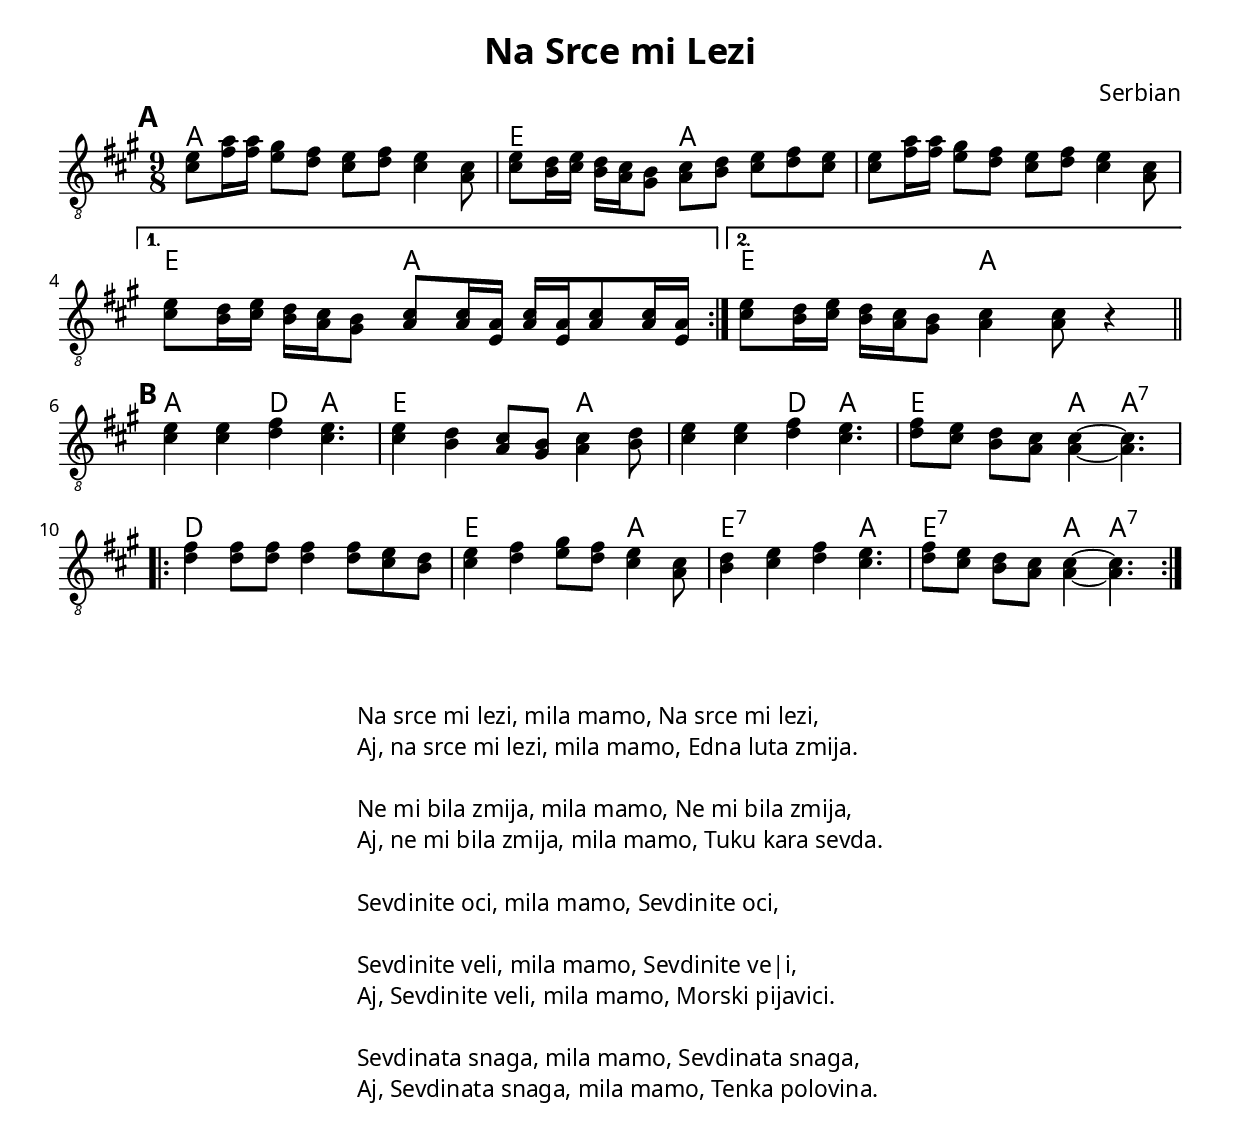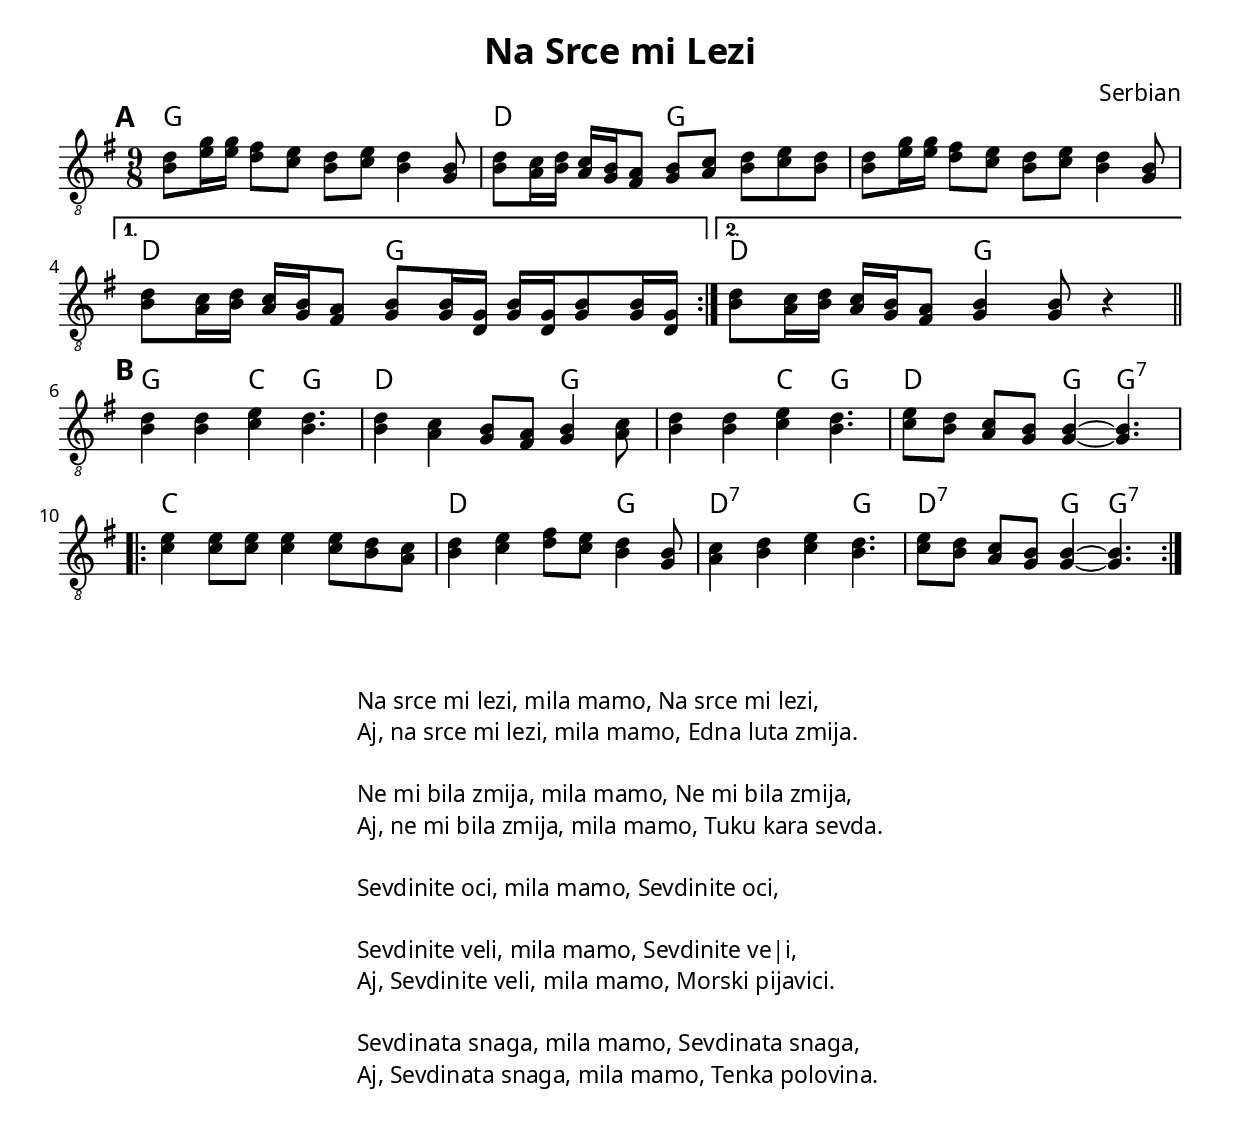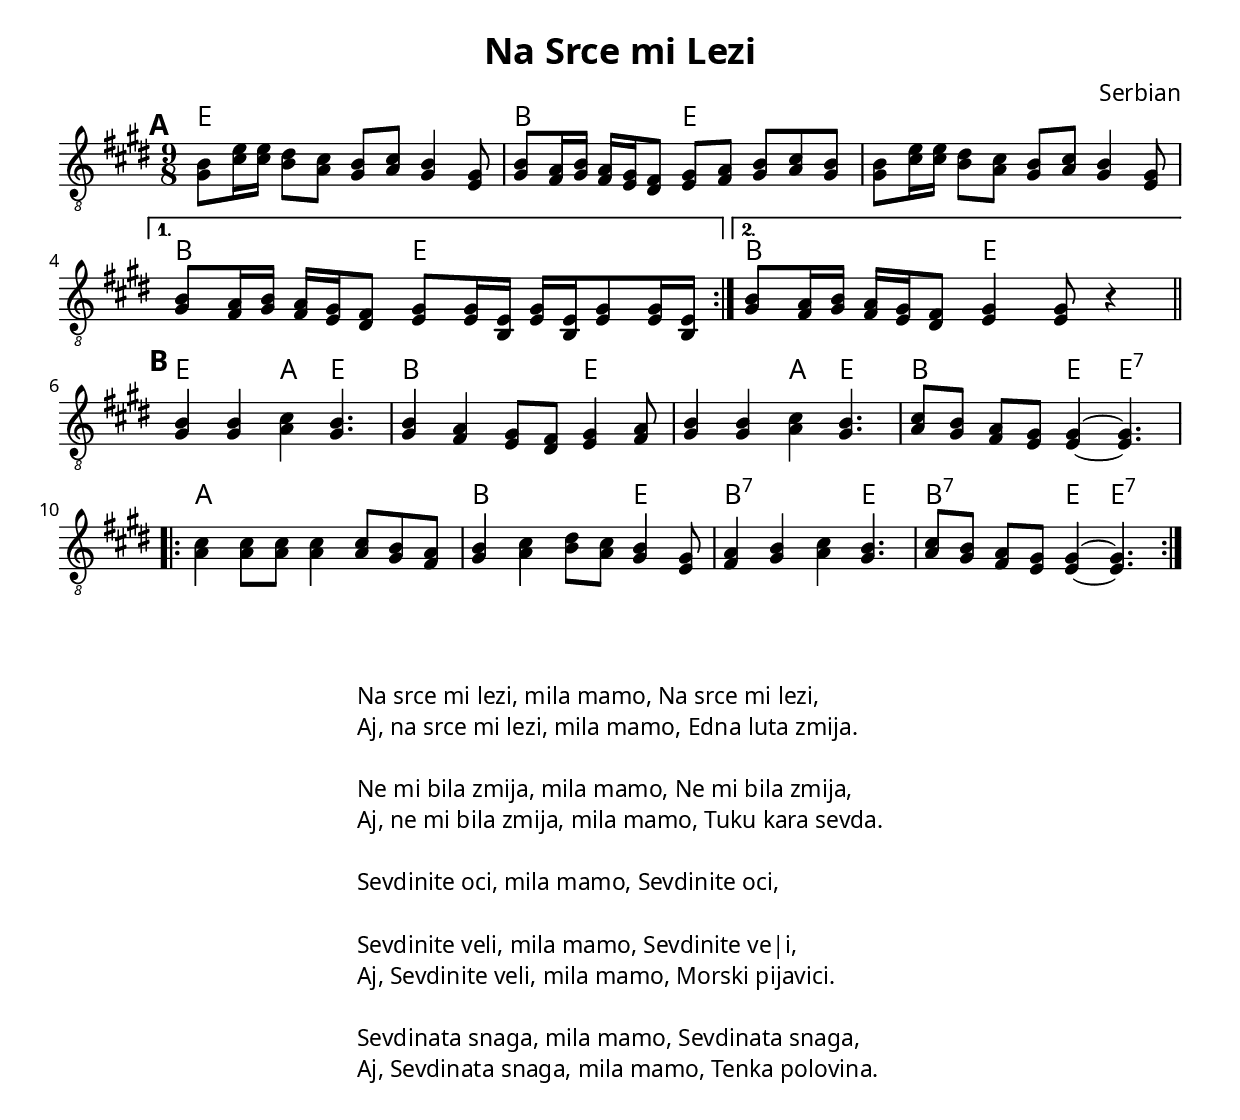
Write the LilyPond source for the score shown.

% {{{ PARAMETRI
  myTitle = "Na Srce mi Lezi"
  mySubTitle = "Serbian"
  myKey = \key g \major
  myTime = \time #'(2 2 2 3) 9/8
  myTempo =  #(ly:make-moment 190 4)
% }}}

% INTESTAZIONE {{{
\version "2.18.2"

\header {
  title = \myTitle
  composer = \mySubTitle
}

\paper{
  print-first-page-number = ##t
  oddHeaderMarkup = \markup \null
  evenHeaderMarkup = \markup \null
  #(set-global-staff-size 10)
  myStaffSize = #20
  fonts = #(make-pango-font-tree
  "FontAwesome"
  "FontAwesome"
  "FontAwesome"
  (/ myStaffSize 20))
}

global = {
  \myKey
  \numericTimeSignature
  \myTime
  \set Score.markFormatter = #format-mark-box-alphabet
}
\layout { indent = #0 }
%}}}

% {{{ MAIN
tema = {
  \mark \default
  \repeat volta 2 {
    \new Voice <<
      {d8 g16 g fis8 e d e d4 b8 | d c16 d c b a8 b c d e d| d g16 g fis8 e d e d4 b8 |}
      {b8 e16 e d8 c b c b4 g8 | b a16 b a g fis8 g a b c b | b e16 e d8 c b c b4 g8|}
    >>
  }
  \alternative{
    {
      \new Voice <<
        {d'8 c16 d c b a8 b b16 g b g b8 b16 g|}
        {b8 a16 b a g fis8 g g16 d g d g8 g16 d|}
      >>
    } 
    {
      \new Voice <<
        {d'8 c16 d c b a8 b4 b8 r4 | }
        {b8 a16 b a g fis8 g4 g8 r4 |}
      >>
    }
  }\bar"||" \break

  \mark \default

  \new Voice <<
    {d'4 d e d4. | d4 c b8 a b4 c8 | d4 d e d4. | e8 d c b b4~ b4. | }
    {b4 b c b4. | b4 a g8 fis g4 a8 | b4 b c b4. | c8 b a g g4~ g4. | }
  >>\break

  \repeat volta 2{
    \new Voice <<
      {e'4 e8 e e4 e8 d c | d4 e fis8 e d4 b8 | c4 d e d4. | e8 d c b b4~ b4. |}
      {c4 c8 c c4 c8 b a | b4 c4 d8 c b4 g8 | a4 b c b4. | c8 b a g g4~ g4. |}
    >>
  }
}

accordi = \chordmode{
  \set chordChanges = ##t
  \repeat volta 2{
    g1*9/8 | d2 g4 g4. | g1*9/8 |
  }
  \alternative{
    {d2 g4 g4.|}
    {d2 g4 g4.|}
  }

  g2 c4 g4.| d2 d4 g4. | g2 c4 g4. | d2 g4 g4.:7 |

  \repeat volta 2{
    c1*9/8 | d2 d4 g4. | d2:7 d4:7 g4. | d2:7 g4 g4.:7 |
  }
}
% }}}

% LYRICS {{{
testoCompleto=\markup {
  \vspace #2
  \fill-line {
    \column {
      \hspace #1
      \line{ Na srce mi lezi, mila mamo, Na srce mi lezi, }
      \line{ Aj, na srce mi lezi, mila mamo, Edna luta zmija. }
      \vspace #1
      \line{ Ne mi bila zmija, mila mamo, Ne mi bila zmija, }
      \line{ Aj, ne mi bila zmija, mila mamo, Tuku kara sevda. }
      \vspace #1
      \line{ Sevdinite oci, mila mamo, Sevdinite oci, }
      \vspace #1
      \line{ Sevdinite veli, mila mamo, Sevdinite ve|i, }
      \line{ Aj, Sevdinite veli, mila mamo, Morski pijavici. }
      \vspace #1
      \line{ Sevdinata snaga, mila mamo, Sevdinata snaga, }
      \line{ Aj, Sevdinata snaga, mila mamo, Tenka polovina. }
    }
  }
}
% }}}

% SCORE {{{
tema = \relative c' {
  \tema
}

chordsPart ={
  \new ChordNames {
    \accordi
  }
}

temaPart = \new Staff \with {
  instrumentName = ""
  midiInstrument = "piano"
} { \clef "treble_8" \global \tema }

scoreContent = << 
  \chordsPart
  \temaPart
>>
%}}}

% {{{ BOOKS
  \book{
    \bookOutputSuffix "C"
    \score {
      \scoreContent
      \layout {}
      \midi { \context { \Score tempoWholesPerMinute = #(ly:make-moment 190 4) } }
    }
    \testoCompleto
  }

  \book{
    \bookOutputSuffix "Bb"
    \score { \transpose c d {\scoreContent} }
    \testoCompleto
  }

  \book{
    \bookOutputSuffix "Eb"
    \score { \transpose ees c { \scoreContent } }
    \testoCompleto
  }
% }}}
